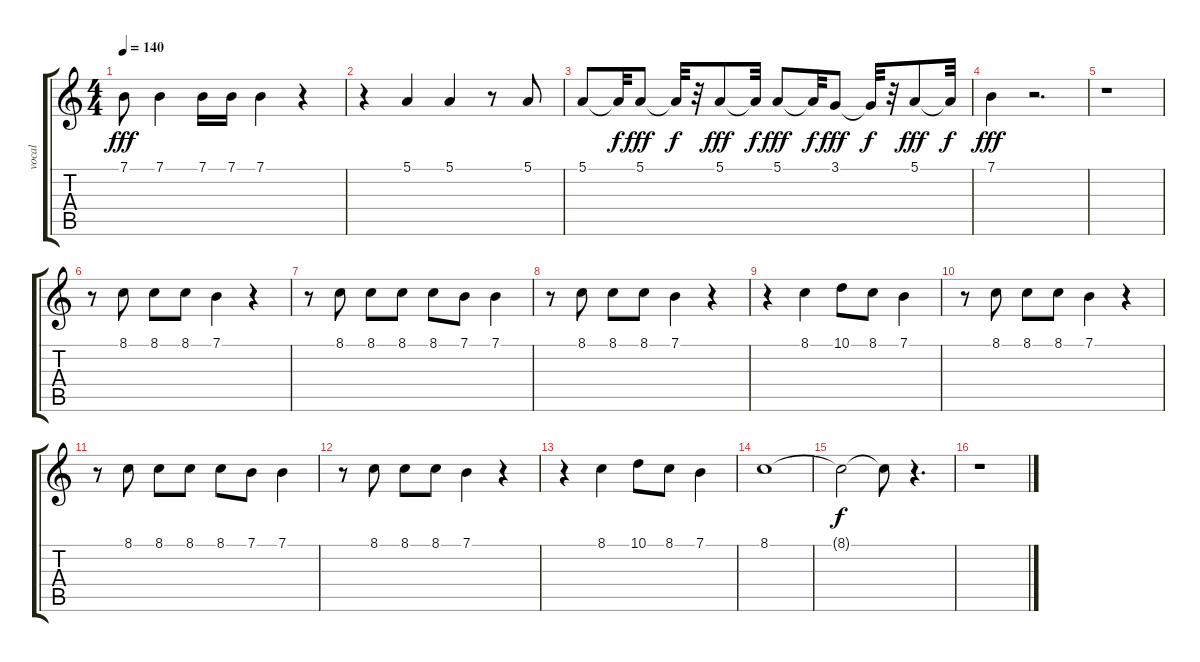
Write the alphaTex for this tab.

\track ("vocal" "vocal") {instrument viola}
\staff {score tabs}
\tuning (E4 B3 G3 D3 A2 E2) {hide}
\ts (4 4)
\tempo 140
\clef g2
\ks c
7.1.8{dy fff} 7.1.4 7.1.16 7.1.16 7.1.4 r.4 |
r.4 5.1.4 5.1.4 r.8 5.1.8 |
5.1.8 5.1{t}.32{dy f} 5.1.8{dy fff} 5.1{t}.32{dy f} r.32 5.1.8{dy fff} 5.1{t}.32{dy f} 5.1.8{dy fff} 5.1{t}.32{dy f} 3.1.8{dy fff} 3.1{t}.32{dy f} r.32 5.1.8{dy fff} 5.1{t}.32{dy f} |
7.1.4{dy fff} r.2{d} |
r.1 |
r.8 8.1.8 8.1.8 8.1.8 7.1.4 r.4 |
r.8 8.1.8 8.1.8 8.1.8 8.1.8 7.1.8 7.1.4 |
r.8 8.1.8 8.1.8 8.1.8 7.1.4 r.4 |
r.4 8.1.4 10.1.8 8.1.8 7.1.4 |
r.8 8.1.8 8.1.8 8.1.8 7.1.4 r.4 |
r.8 8.1.8 8.1.8 8.1.8 8.1.8 7.1.8 7.1.4 |
r.8 8.1.8 8.1.8 8.1.8 7.1.4 r.4 |
r.4 8.1.4 10.1.8 8.1.8 7.1.4 |
8.1.1 |
8.1{t}.2{dy f} 8.1{t}.8 r.4{d} |
r.1
